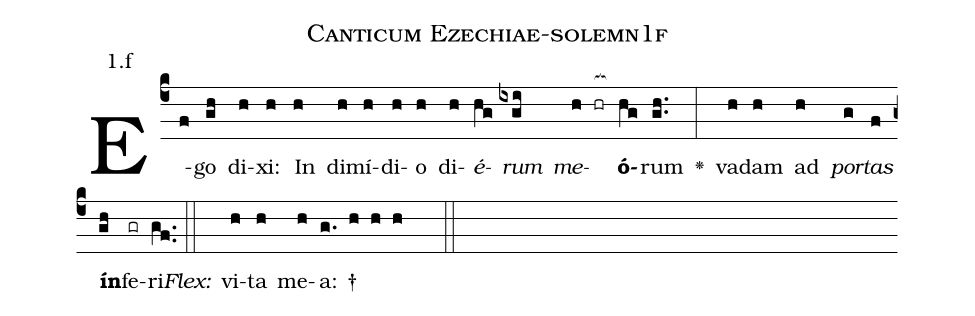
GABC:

name: Canticum Ezechiae-solemn1f;
annotation: 1.f;
%%
(c4)E(f)go(gh) di(h)xi:(h) In(h) di(h)mí(h)di(h)o(h) di(h)<i>é</i>(hg)<i>rum</i>(ixgi) <i>me</i>(h hr[ocb:1{])<b>ó</b>(hg[ocb:0}])rum(gh..) <v>\greheightstar</v>(:) va(h)dam(h) ad(h) <i>por</i>(g)<i>tas</i>(f) <b>ín</b>(gh)fe(gr)ri.(gf..) (::)
<i>Flex:</i>()  vi(h)ta(h) me(h)a: †(g. h h h  ::)

%E(h) u(h) o(g) u(f) a(gh) e.(gf..) (::)
